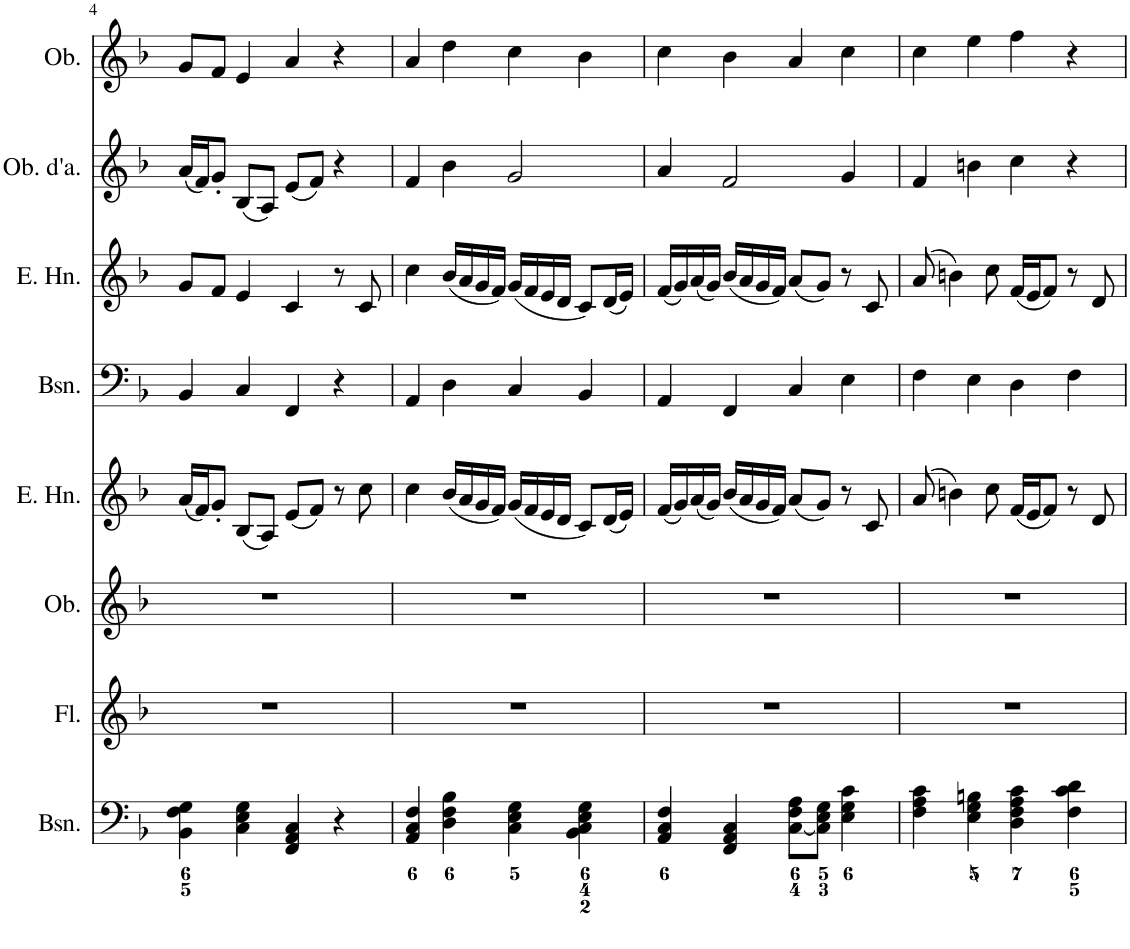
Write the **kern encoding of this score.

**kern	**kern	**kern	**kern	**kern	**kern	**kern	**kern
*part8	*part7	*part6	*part5	*part4	*part3	*part2	*part1
*staff8	*staff7	*staff6	*staff5	*staff4	*staff3	*staff2	*staff1
*I"Bassoon	*I"Flute	*I"Oboe	*I"English Horn	*I"Bassoon	*I"English Horn	*I"Oboe d'amore	*I"Oboe
*I'Bsn.	*I'Fl.	*I'Ob.	*I'E. Hn.	*I'Bsn.	*I'E. Hn.	*I'Ob. d'a.	*I'Ob.
!!LO:PB:g=z
*clefF4	*clefG2	*clefG2	*clefG2	*clefF4	*clefG2	*clefG2	*clefG2
*	*	*	*ITrd4c7	*	*ITrd4c7	*	*
*k[b-]	*k[b-]	*k[b-]	*k[b-]	*k[b-]	*k[b-]	*k[b-]	*k[b-]
*M4/4	*M4/4	*M4/4	*M4/4	*M4/4	*M4/4	*M4/4	*M4/4
*met(c)	*met(c)	*met(c)	*met(c)	*met(c)	*met(c)	*met(c)	*met(c)
=4	=4	=4	=4	=4	=4	=4	=4
4BB-\ 4F\ 4G\	1r	1r	(16a/LL	4BB-/	8g/L	(16a/LL	8g/L
.	.	.	16f/J)	.	.	16f/J)	.
.	.	.	8g'/J	.	8f/J	8g'/J	8f/J
4C\ 4E\ 4G\	.	.	(8B-/L	4C/	4e/	(8B-/L	4e/
.	.	.	8A/J)	.	.	8A/J)	.
4FF/ 4AA/ 4C/	.	.	(8e/L	4FF/	4c/	(8e/L	4a/
.	.	.	8f/J)	.	.	8f/J)	.
4r	.	.	8r	4r	8r	4r	4r
.	.	.	8cc\	.	8c/	.	.
=5	=5	=5	=5	=5	=5	=5	=5
4AA/ 4C/ 4F/	1r	1r	4cc\	4AA/	4cc\	4f/	4a/
4D\ 4F\ 4B-\	.	.	(16b-/LL	4D\	(16b-/LL	4b-\	4dd\
.	.	.	16a/	.	16a/	.	.
.	.	.	16g/	.	16g/	.	.
.	.	.	16f/JJ)	.	16f/JJ)	.	.
4C\ 4E\ 4G\	.	.	(16g/LL	4C/	(16g/LL	2g/	4cc\
.	.	.	16f/	.	16f/	.	.
.	.	.	16e/	.	16e/	.	.
.	.	.	16d/JJ	.	16d/JJ	.	.
4BB-\ 4C\ 4E\ 4G\	.	.	8c/L)	4BB-/	8c/L)	.	4b-\
.	.	.	(16d/L	.	(16d/L	.	.
.	.	.	16e/JJ)	.	16e/JJ)	.	.
=6	=6	=6	=6	=6	=6	=6	=6
4AA/ 4C/ 4F/	1r	1r	(16f/LL	4AA/	(16f/LL	4a/	4cc\
.	.	.	16g/)	.	16g/)	.	.
.	.	.	(16a/	.	(16a/	.	.
.	.	.	16g/JJ)	.	16g/JJ)	.	.
4FF/ 4AA/ 4C/	.	.	(16b-/LL	4FF/	(16b-/LL	2f/	4b-\
.	.	.	16a/	.	16a/	.	.
.	.	.	16g/	.	16g/	.	.
.	.	.	16f/JJ)	.	16f/JJ)	.	.
[8C\ 8F\ 8A\L	.	.	(8a/L	4C/	(8a/L	.	4a/
8C\] 8E\ 8G\J	.	.	8g/J)	.	8g/J)	.	.
4E\ 4G\ 4c\	.	.	8r	4E\	8r	4g/	4cc\
.	.	.	8c/	.	8c/	.	.
=7	=7	=7	=7	=7	=7	=7	=7
4F\ 4A\ 4c\	1r	1r	(8a/	4F\	(8a/	4f/	4cc\
.	.	.	4bn\)	.	4bn\)	.	.
4E\ 4G\ 4Bn\	.	.	.	4E\	.	4bn\	4ee\
.	.	.	8cc\	.	8cc\	.	.
4D\ 4F\ 4A\ 4c\	.	.	(16f/LL	4D\	(16f/LL	4cc\	4ff\
.	.	.	16e/J	.	16e/J	.	.
.	.	.	8f/J)	.	8f/J)	.	.
4F\ 4c\ 4d\	.	.	8r	4F\	8r	4r	4r
.	.	.	8d/	.	8d/	.	.
=	=	=	=	=	=	=	=
*-	*-	*-	*-	*-	*-	*-	*-
